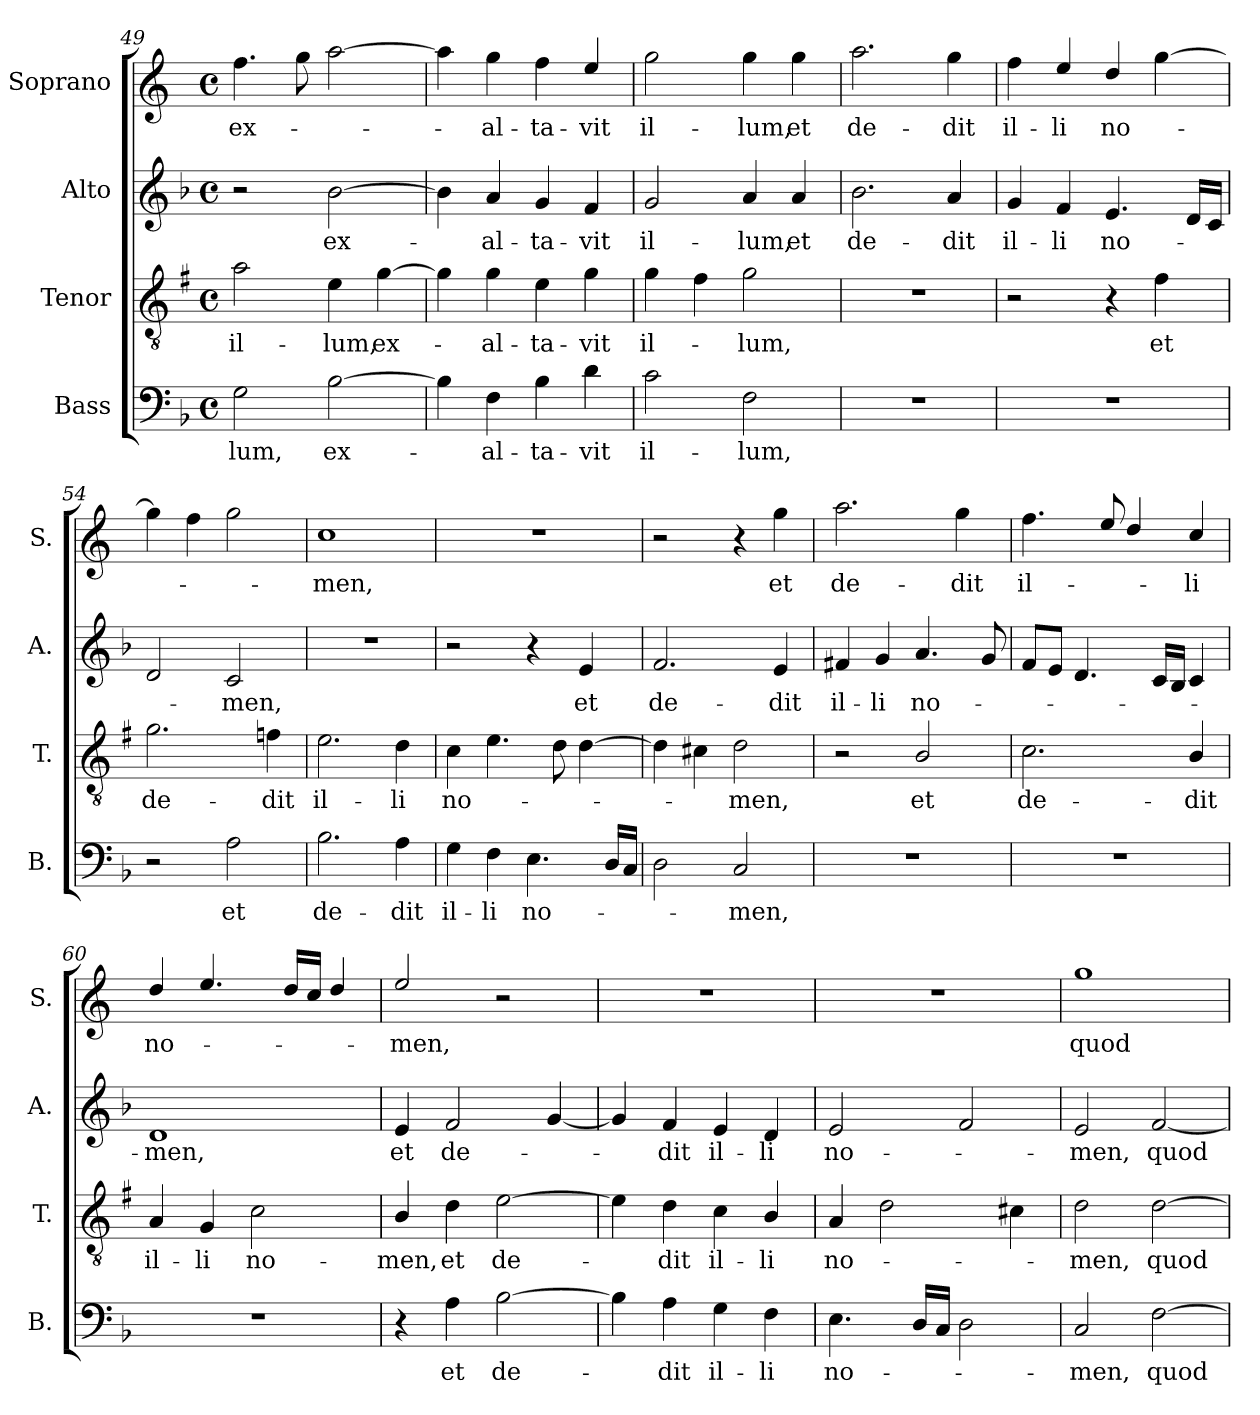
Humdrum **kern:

**kern	**text	**kern	**text	**kern	**text	**kern	**text
*part4	*part4	*part3	*part3	*part2	*part2	*part1	*part1
*staff4	*staff4	*staff3	*staff3	*staff2	*staff2	*staff1	*staff1
*I"Bass	*	*I"Tenor	*	*I"Alto	*	*I"Soprano	*
*I'B.	*	*I'T.	*	*I'A.	*	*I'S.	*
*clefF4	*	*clefGv2	*	*clefG2	*	*clefG2	*
*	*	*ITrd1c2	*	*	*	*ITrd4c7	*
*k[b-]	*	*k[b-]	*	*k[b-]	*	*k[b-]	*
*F:	*	*F:	*	*F:	*	*F:	*
*M4/4	*	*M4/4	*	*M4/4	*	*M4/4	*
*met(c)	*	*met(c)	*	*met(c)	*	*met(c)	*
=49	=49	=49	=49	=49	=49	=49	=49
2G\	-lum,	2g\	il-	2r	.	4.b-\	ex-
.	.	.	.	.	.	8cc\	.
[>2B-\	ex-	4d\	-lum,	[2b-\	ex-	[>2dd\	.
.	.	[4f\	ex-	.	.	.	.
!!LO:LB:g=z
=50	=50	=50	=50	=50	=50	=50	=50
4B-\]	.	4f\]	.	4b-\]	.	4dd\]	.
4F\	-al-	4f\	-al-	4a/	-al-	4cc\	-al-
4B-\	-ta-	4d\	-ta-	4g/	-ta-	4b-\	-ta-
4d\	-vit	4f\	-vit	4f/	-vit	4a/	-vit
=51	=51	=51	=51	=51	=51	=51	=51
2c\	il-	4f\	il-	2g/	-il-	2cc\	il-
.	.	4e\	.	.	.	.	.
2F\	-lum,	2f\	-lum,	4a/	lum,	4cc\	-lum,
.	.	.	.	4a/	et	4cc\	et
=52	=52	=52	=52	=52	=52	=52	=52
1r	.	1r	.	2.b-\	de-	2.dd\	de-
.	.	.	.	4a/	-dit	4cc\	-dit
=53	=53	=53	=53	=53	=53	=53	=53
1r	.	2r	.	4g/	il-	4b-\	il-
.	.	.	.	4f/	-li	4a/	-li
.	.	4r	.	4.e/	no-	4g/	no-
.	.	4e\	et	.	.	[4cc\	.
.	.	.	.	16d/LL	.	.	.
.	.	.	.	16c/JJ	.	.	.
=54	=54	=54	=54	=54	=54	=54	=54
2r	.	2.f\	de-	2d/	.	4cc\]	.
.	.	.	.	.	.	4b-\	.
2A\	et	.	.	2c/	-men,	2cc\	.
.	.	4e-X\	-dit	.	.	.	.
=55	=55	=55	=55	=55	=55	=55	=55
2.B-\	de-	2.d\	il-	1r	.	1f	-men,
4A\	-dit	4c\	-li	.	.	.	.
=56	=56	=56	=56	=56	=56	=56	=56
4G\	il-	4B-\	no-	2r	.	1r	.
4F\	-li	4.d\	.	.	.	.	.
4.E\	no-	.	.	4r	.	.	.
.	.	8c\	.	.	.	.	.
.	.	[>4c\	.	4e/	et	.	.
16D/LL	.	.	.	.	.	.	.
16C/JJ	.	.	.	.	.	.	.
!!LO:PB:g=z
=57	=57	=57	=57	=57	=57	=57	=57
2D\	.	4c\]	.	2.f/	de-	2r	.
.	.	4Bn\	.	.	.	.	.
2C/	-men,	2c\	-men,	.	.	4r	.
.	.	.	.	4e/	-dit	4cc\	et
=58	=58	=58	=58	=58	=58	=58	=58
1r	.	2r	.	4f#X/	il-	2.dd\	de-
.	.	.	.	4g/	-li	.	.
.	.	2A/	et	4.a/	no-	.	.
.	.	.	.	.	.	4cc\	-dit
.	.	.	.	8g/	.	.	.
=59	=59	=59	=59	=59	=59	=59	=59
1r	.	2.B-\	de-	8f/L	.	4.b-\	il-
.	.	.	.	8e/J	.	.	.
.	.	.	.	4.d/	.	.	.
.	.	.	.	.	.	8a/	.
.	.	.	.	.	.	4g/	.
.	.	.	.	16c/LL	.	.	.
.	.	.	.	16B-/JJ	.	.	.
.	.	4A/	-dit	4c/	.	4f/	-li
=60	=60	=60	=60	=60	=60	=60	=60
1r	.	4G/	il-	1d	-men,	4g/	no-
.	.	4F/	-li	.	.	4.a/	.
.	.	2B-\	no-	.	.	.	.
.	.	.	.	.	.	16g/LL	.
.	.	.	.	.	.	16f/JJ	.
.	.	.	.	.	.	4g/	.
=61	=61	=61	=61	=61	=61	=61	=61
4r	.	4A/	-men,	4e/	et	2a/	-men,
4A\	et	4c\	et	2f/	de-	.	.
[>2B-\	de-	[>2d\	de-	.	.	2r	.
.	.	.	.	[4g/	.	.	.
=62	=62	=62	=62	=62	=62	=62	=62
4B-\]	.	4d\]	.	4g/]	.	1r	.
4A\	-dit	4c\	-dit	4f/	-dit	.	.
4G\	il-	4B-\	il-	4e/	il-	.	.
4F\	-li	4A/	-li	4d/	-li	.	.
!!LO:LB:g=z
=63	=63	=63	=63	=63	=63	=63	=63
4.E\	no-	4G/	no-	2e/	no-	1r	.
.	.	2c\	.	.	.	.	.
16D/LL	.	.	.	.	.	.	.
16C/JJ	.	.	.	.	.	.	.
2D\	.	.	.	2f/	.	.	.
.	.	4Bn\	.	.	.	.	.
=64	=64	=64	=64	=64	=64	=64	=64
2C/	-men,	2c\	-men,	2e/	-men,	1cc	quod
[>2F\	quod	[>2c\	quod	[<2f/	quod	.	.
=	=	=	=	=	=	=	=
*-	*-	*-	*-	*-	*-	*-	*-
